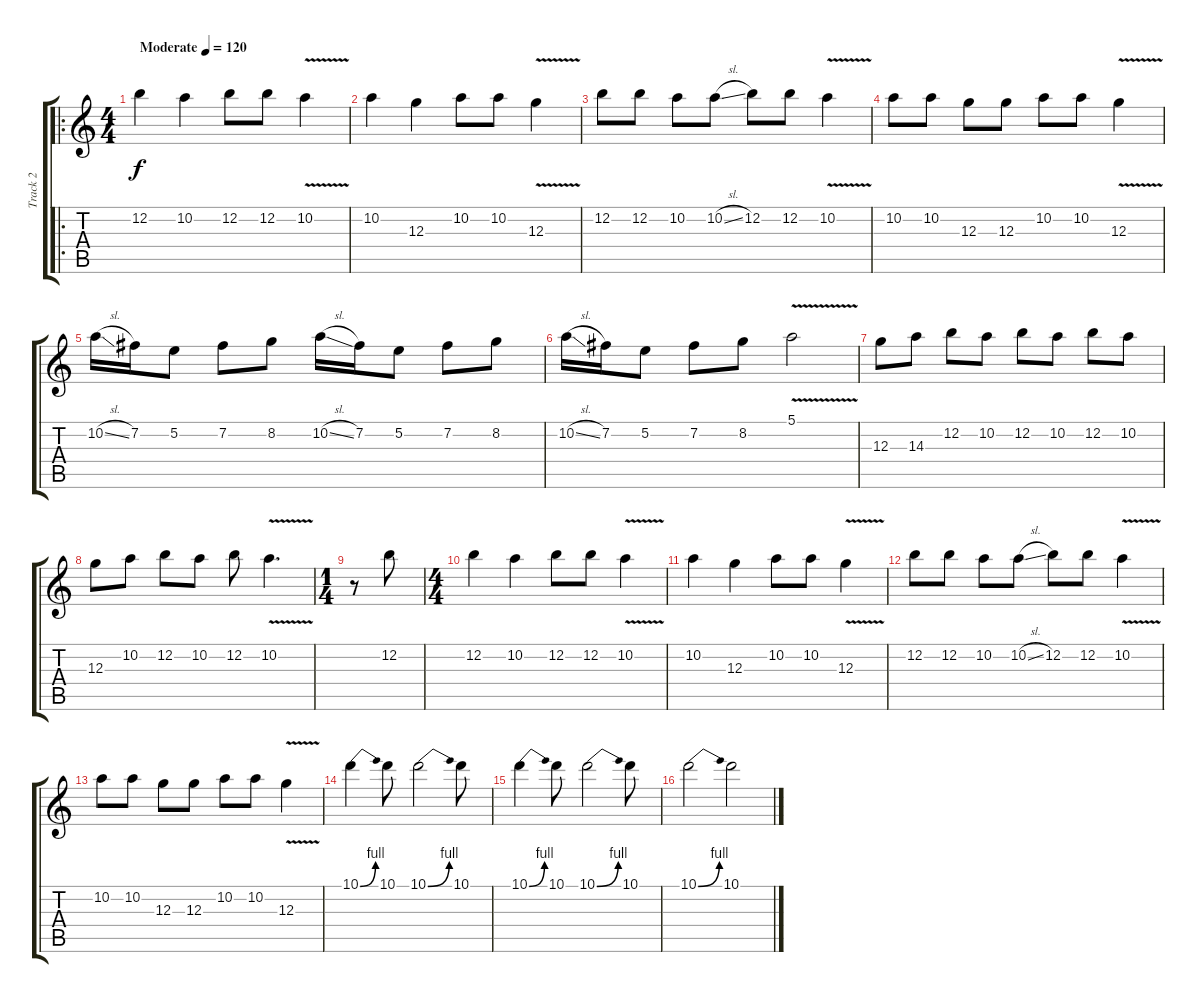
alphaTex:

\track ("Track 2" "Track 2") {instrument distortionguitar}
\staff {score tabs}
\tuning (E4 B3 G3 D3 A2 E2) {hide}
\ro
\ts (4 4)
\tempo (120 "Moderate")
\clef g2
\ks c
12.2.4{dy f instrument distortionguitar} 10.2.4 12.2.8 12.2.8 10.2{v}.4 |
10.2.4 12.3.4 10.2.8 10.2.8 12.3{v}.4 |
12.2.8 12.2.8 10.2.8 10.2{sl}.8 12.2.8 12.2.8 10.2{v}.4 |
10.2.8 10.2.8 12.3.8 12.3.8 10.2.8 10.2.8 12.3{v}.4 |
10.2{sl}.16 7.2.16 5.2.8 7.2.8 8.2.8 10.2{sl}.16 7.2.16 5.2.8 7.2.8 8.2.8 |
10.2{sl}.16 7.2.16 5.2.8 7.2.8 8.2.8 5.1{v}.2 |
12.3.8 14.3.8 12.2.8 10.2.8 12.2.8 10.2.8 12.2.8 10.2.8 |
12.3.8 10.2.8 12.2.8 10.2.8 12.2.8 10.2{v}.4{d} |
\ts (1 4)
r.8 12.2.8 |
\ts (4 4)
12.2.4 10.2.4 12.2.8 12.2.8 10.2{v}.4 |
10.2.4 12.3.4 10.2.8 10.2.8 12.3{v}.4 |
12.2.8 12.2.8 10.2.8 10.2{sl}.8 12.2.8 12.2.8 10.2{v}.4 |
10.2.8 10.2.8 12.3.8 12.3.8 10.2.8 10.2.8 12.3{v}.4 |
10.1{be (bend 0 0 60 4)}.4 10.1.8 10.1{be (bend 0 0 60 4)}.2 10.1.8 |
10.1{be (bend 0 0 60 4)}.4 10.1.8 10.1{be (bend 0 0 60 4)}.2 10.1.8 |
10.1{be (bend 0 0 60 4)}.2 10.1.2
